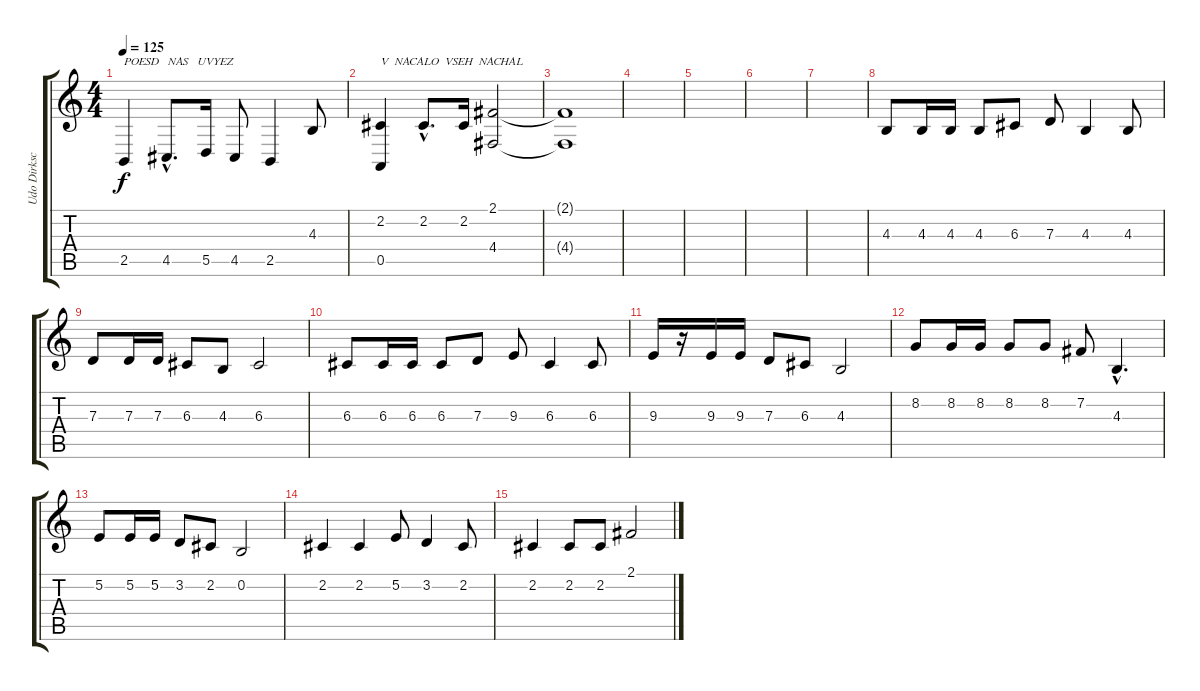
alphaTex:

\track ("Udo Dirkschneider - -vocal" "Udo Dirksc") {instrument voiceoohs}
\staff {score tabs}
\tuning (E4 B3 G3 D3 A2 E2) {hide}
\ts (4 4)
\tempo 125
\clef g2
\ks c
2.5.4{txt "POESD   NAS   UVYEZ" dy f} 4.5{hac}.8{d} 5.5.16 4.5.8 2.5.4 4.3.8 |
(2.2 0.5).4{txt "V  NACALO  VSEH  NACHAL"} 2.2{hac}.8{d} 2.2.16 (2.1 4.4).2 |
(2.1{t} 4.4{t}).1 |
|
|
|
|
4.3.8 4.3.16 4.3.16 4.3.8 6.3.8 7.3.8 4.3.4 4.3.8 |
7.3.8 7.3.16 7.3.16 6.3.8 4.3.8 6.3.2 |
6.3.8 6.3.16 6.3.16 6.3.8 7.3.8 9.3.8 6.3.4 6.3.8 |
9.3.16 r.16 9.3.16 9.3.16 7.3.8 6.3.8 4.3.2 |
8.2.8 8.2.16 8.2.16 8.2.8 8.2.8 7.2.8 4.3{hac}.4{d} |
5.2.8 5.2.16 5.2.16 3.2.8 2.2.8 0.2.2 |
2.2.4 2.2.4 5.2.8 3.2.4 2.2.8 |
2.2.4 2.2.8 2.2.8 2.1.2
